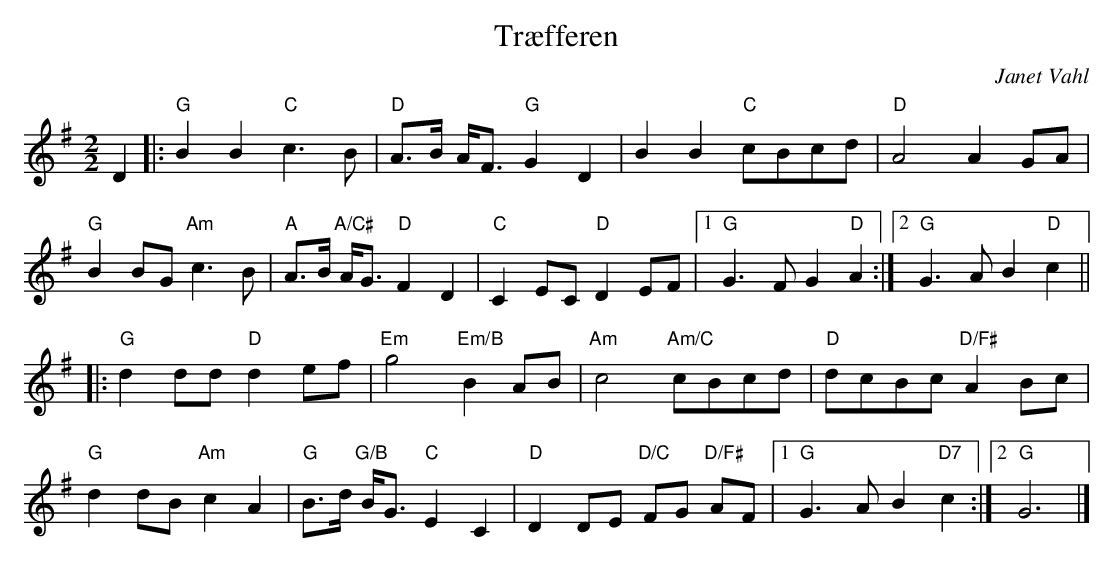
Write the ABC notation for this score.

X:1
T:Træfferen
C:Janet Vahl
L:1/4
M:2/2
K:G
V:1
D |: "G" B B "C" c3/2 B/ | "D" A/>B/ A/<F/ "G" G D | B B "C" c/B/c/d/ |  "D" A2 A G/A/ |
"G" B B/G/ "Am" c3/2 B/ | "A" A/>B/ "A/C#" A/<G/ "D" F D | "C" C E/C/ "D" D E/F/ |1  "G" G3/2 F/ G "D" A :|2 "G" G3/2 A/ B "D" c ||
|:"G" d d/d/ "D" d e/f/ | "Em" g2 "Em/B" B A/B/ |  "Am" c2 "Am/C" c/B/c/d/ | "D" d/c/B/c/ "D/F#" A B/c/ |
"G" d d/B/ "Am" c A | "G" B/>d/ "G/B" B/<G/ "C" E C |  "D" D D/E/ "D/C" F/G/ "D/F#"A/F/ |1 "G" G3/2 A/ B "D7" c :|2 "G" G3 |]
